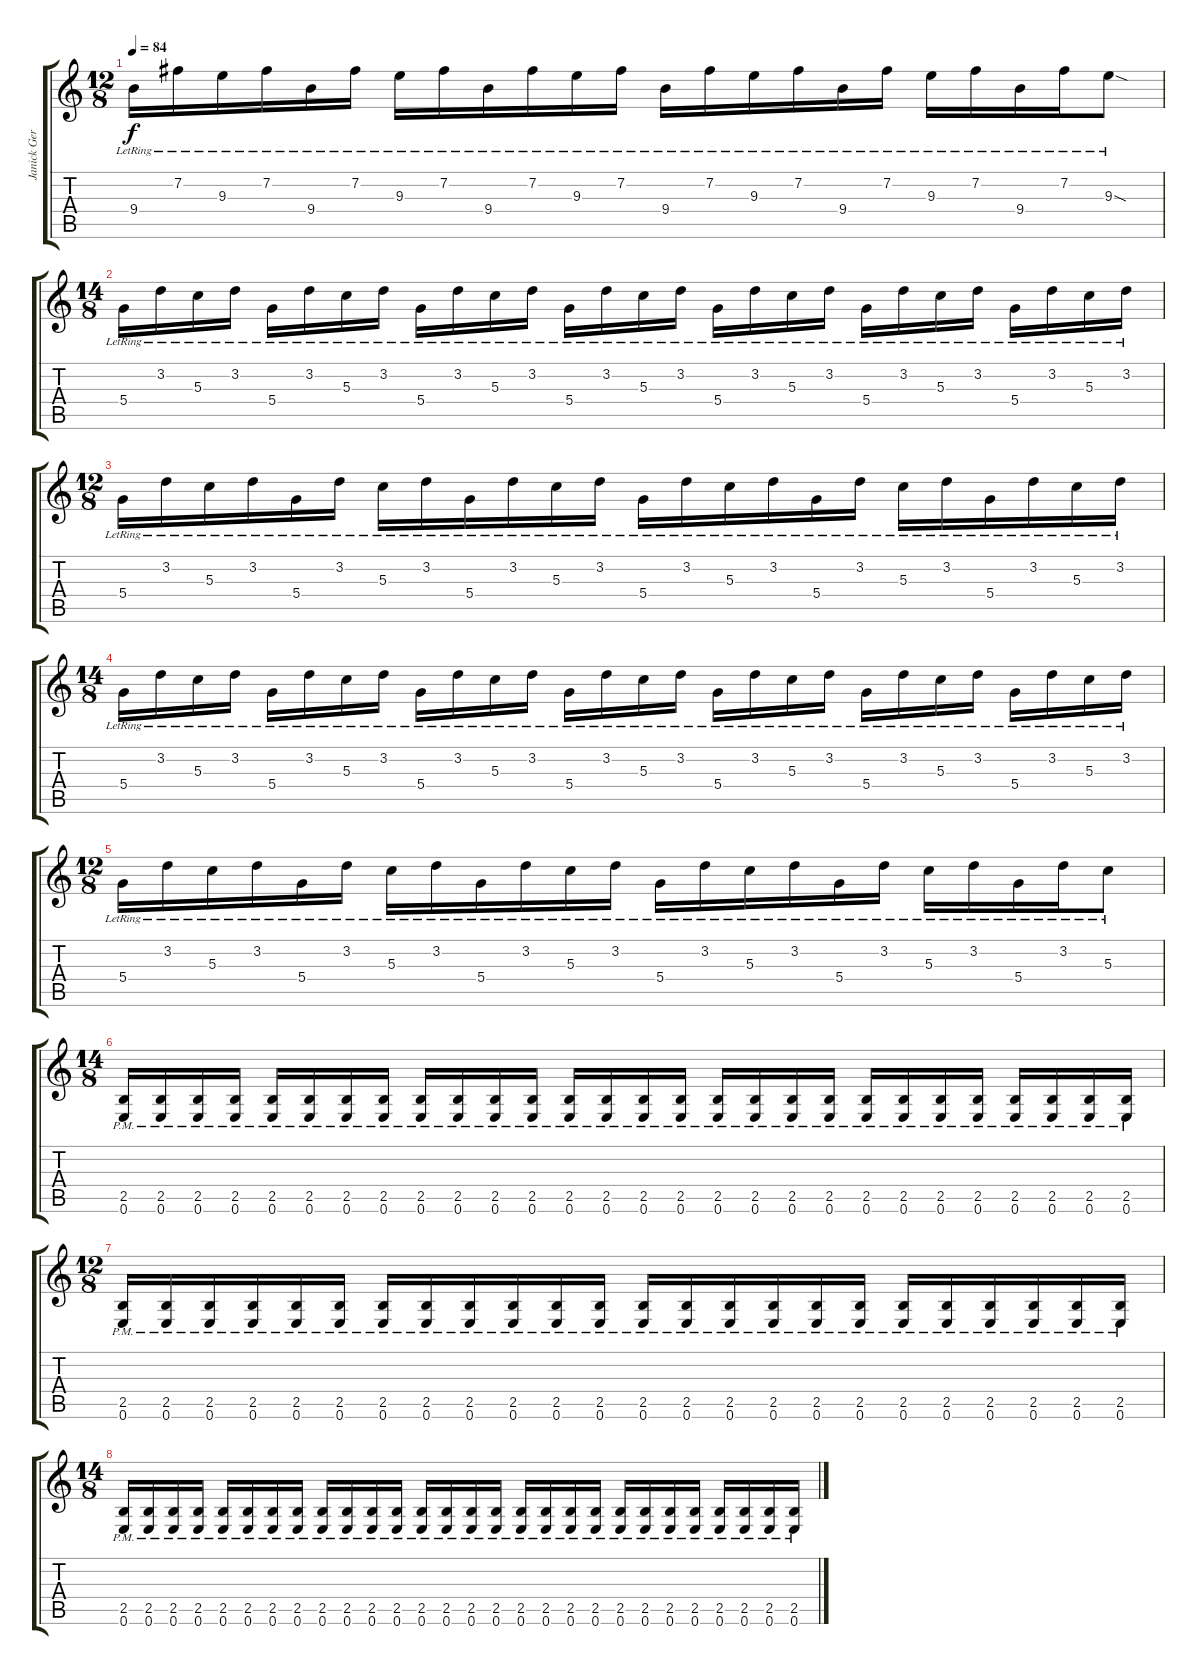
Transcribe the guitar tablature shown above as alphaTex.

\track ("Janick Gers" "Janick Ger") {instrument distortionguitar}
\staff {score tabs}
\tuning (E4 B3 G3 D3 A2 E2) {hide}
\ts (12 8)
\tempo 84
\clef g2
\ks c
9.4{lr}.16{dy f} 7.2{lr}.16 9.3{lr}.16 7.2{lr}.16 9.4{lr}.16 7.2{lr}.16 9.3{lr}.16 7.2{lr}.16 9.4{lr}.16 7.2{lr}.16 9.3{lr}.16 7.2{lr}.16 9.4{lr}.16 7.2{lr}.16 9.3{lr}.16 7.2{lr}.16 9.4{lr}.16 7.2{lr}.16 9.3{lr}.16 7.2{lr}.16 9.4{lr}.16 7.2{lr}.16 9.3{sod lr}.8 |
\ts (14 8)
5.4{lr}.16 3.2{lr}.16 5.3{lr}.16 3.2{lr}.16 5.4{lr}.16 3.2{lr}.16 5.3{lr}.16 3.2{lr}.16 5.4{lr}.16 3.2{lr}.16 5.3{lr}.16 3.2{lr}.16 5.4{lr}.16 3.2{lr}.16 5.3{lr}.16 3.2{lr}.16 5.4{lr}.16 3.2{lr}.16 5.3{lr}.16 3.2{lr}.16 5.4{lr}.16 3.2{lr}.16 5.3{lr}.16 3.2{lr}.16 5.4{lr}.16 3.2{lr}.16 5.3{lr}.16 3.2{lr}.16 |
\ts (12 8)
5.4{lr}.16 3.2{lr}.16 5.3{lr}.16 3.2{lr}.16 5.4{lr}.16 3.2{lr}.16 5.3{lr}.16 3.2{lr}.16 5.4{lr}.16 3.2{lr}.16 5.3{lr}.16 3.2{lr}.16 5.4{lr}.16 3.2{lr}.16 5.3{lr}.16 3.2{lr}.16 5.4{lr}.16 3.2{lr}.16 5.3{lr}.16 3.2{lr}.16 5.4{lr}.16 3.2{lr}.16 5.3{lr}.16 3.2{lr}.16 |
\ts (14 8)
5.4{lr}.16 3.2{lr}.16 5.3{lr}.16 3.2{lr}.16 5.4{lr}.16 3.2{lr}.16 5.3{lr}.16 3.2{lr}.16 5.4{lr}.16 3.2{lr}.16 5.3{lr}.16 3.2{lr}.16 5.4{lr}.16 3.2{lr}.16 5.3{lr}.16 3.2{lr}.16 5.4{lr}.16 3.2{lr}.16 5.3{lr}.16 3.2{lr}.16 5.4{lr}.16 3.2{lr}.16 5.3{lr}.16 3.2{lr}.16 5.4{lr}.16 3.2{lr}.16 5.3{lr}.16 3.2{lr}.16 |
\ts (12 8)
5.4{lr}.16 3.2{lr}.16 5.3{lr}.16 3.2{lr}.16 5.4{lr}.16 3.2{lr}.16 5.3{lr}.16 3.2{lr}.16 5.4{lr}.16 3.2{lr}.16 5.3{lr}.16 3.2{lr}.16 5.4{lr}.16 3.2{lr}.16 5.3{lr}.16 3.2{lr}.16 5.4{lr}.16 3.2{lr}.16 5.3{lr}.16 3.2{lr}.16 5.4{lr}.16 3.2{lr}.16 5.3{lr}.8 |
\ts (14 8)
(2.5{pm} 0.6{pm}).16{instrument distortionguitar} (2.5{pm} 0.6{pm}).16 (2.5{pm} 0.6{pm}).16 (2.5{pm} 0.6{pm}).16 (2.5{pm} 0.6{pm}).16 (2.5{pm} 0.6{pm}).16 (2.5{pm} 0.6{pm}).16 (2.5{pm} 0.6{pm}).16 (2.5{pm} 0.6{pm}).16 (2.5{pm} 0.6{pm}).16 (2.5{pm} 0.6{pm}).16 (2.5{pm} 0.6{pm}).16 (2.5{pm} 0.6{pm}).16 (2.5{pm} 0.6{pm}).16 (2.5{pm} 0.6{pm}).16 (2.5{pm} 0.6{pm}).16 (2.5{pm} 0.6{pm}).16 (2.5{pm} 0.6{pm}).16 (2.5{pm} 0.6{pm}).16 (2.5{pm} 0.6{pm}).16 (2.5{pm} 0.6{pm}).16 (2.5{pm} 0.6{pm}).16 (2.5{pm} 0.6{pm}).16 (2.5{pm} 0.6{pm}).16 (2.5{pm} 0.6{pm}).16 (2.5{pm} 0.6{pm}).16 (2.5{pm} 0.6{pm}).16 (2.5{pm} 0.6{pm}).16 |
\ts (12 8)
(2.5{pm} 0.6{pm}).16 (2.5{pm} 0.6{pm}).16 (2.5{pm} 0.6{pm}).16 (2.5{pm} 0.6{pm}).16 (2.5{pm} 0.6{pm}).16 (2.5{pm} 0.6{pm}).16 (2.5{pm} 0.6{pm}).16 (2.5{pm} 0.6{pm}).16 (2.5{pm} 0.6{pm}).16 (2.5{pm} 0.6{pm}).16 (2.5{pm} 0.6{pm}).16 (2.5{pm} 0.6{pm}).16 (2.5{pm} 0.6{pm}).16 (2.5{pm} 0.6{pm}).16 (2.5{pm} 0.6{pm}).16 (2.5{pm} 0.6{pm}).16 (2.5{pm} 0.6{pm}).16 (2.5{pm} 0.6{pm}).16 (2.5{pm} 0.6{pm}).16 (2.5{pm} 0.6{pm}).16 (2.5{pm} 0.6{pm}).16 (2.5{pm} 0.6{pm}).16 (2.5{pm} 0.6{pm}).16 (2.5{pm} 0.6{pm}).16 |
\ts (14 8)
(2.5{pm} 0.6{pm}).16 (2.5{pm} 0.6{pm}).16 (2.5{pm} 0.6{pm}).16 (2.5{pm} 0.6{pm}).16 (2.5{pm} 0.6{pm}).16 (2.5{pm} 0.6{pm}).16 (2.5{pm} 0.6{pm}).16 (2.5{pm} 0.6{pm}).16 (2.5{pm} 0.6{pm}).16 (2.5{pm} 0.6{pm}).16 (2.5{pm} 0.6{pm}).16 (2.5{pm} 0.6{pm}).16 (2.5{pm} 0.6{pm}).16 (2.5{pm} 0.6{pm}).16 (2.5{pm} 0.6{pm}).16 (2.5{pm} 0.6{pm}).16 (2.5{pm} 0.6{pm}).16 (2.5{pm} 0.6{pm}).16 (2.5{pm} 0.6{pm}).16 (2.5{pm} 0.6{pm}).16 (2.5{pm} 0.6{pm}).16 (2.5{pm} 0.6{pm}).16 (2.5{pm} 0.6{pm}).16 (2.5{pm} 0.6{pm}).16 (2.5{pm} 0.6{pm}).16 (2.5{pm} 0.6{pm}).16 (2.5{pm} 0.6{pm}).16 (2.5{pm} 0.6{pm}).16
